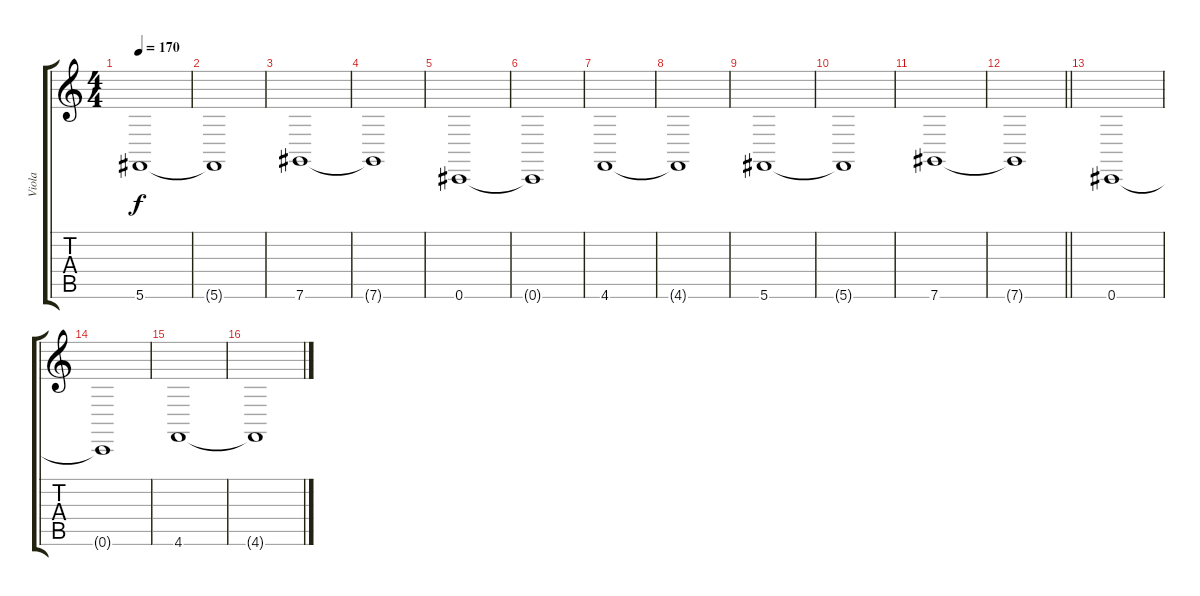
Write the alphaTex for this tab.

\track ("Viola" "Viola") {instrument viola}
\staff {score tabs}
\tuning (Eb4 Bb3 Gb3 Db3 Ab2 Db2) {hide}
\ts (4 4)
\tempo 170
\clef g2
\ks c
5.6.1{dy f} |
5.6{t}.1 |
7.6.1 |
7.6{t}.1 |
0.6.1 |
0.6{t}.1 |
4.6.1 |
4.6{t}.1 |
5.6.1 |
5.6{t}.1 |
7.6.1 |
\barLineRight lightlight
7.6{t}.1 |
0.6.1 |
0.6{t}.1 |
4.6.1 |
4.6{t}.1
